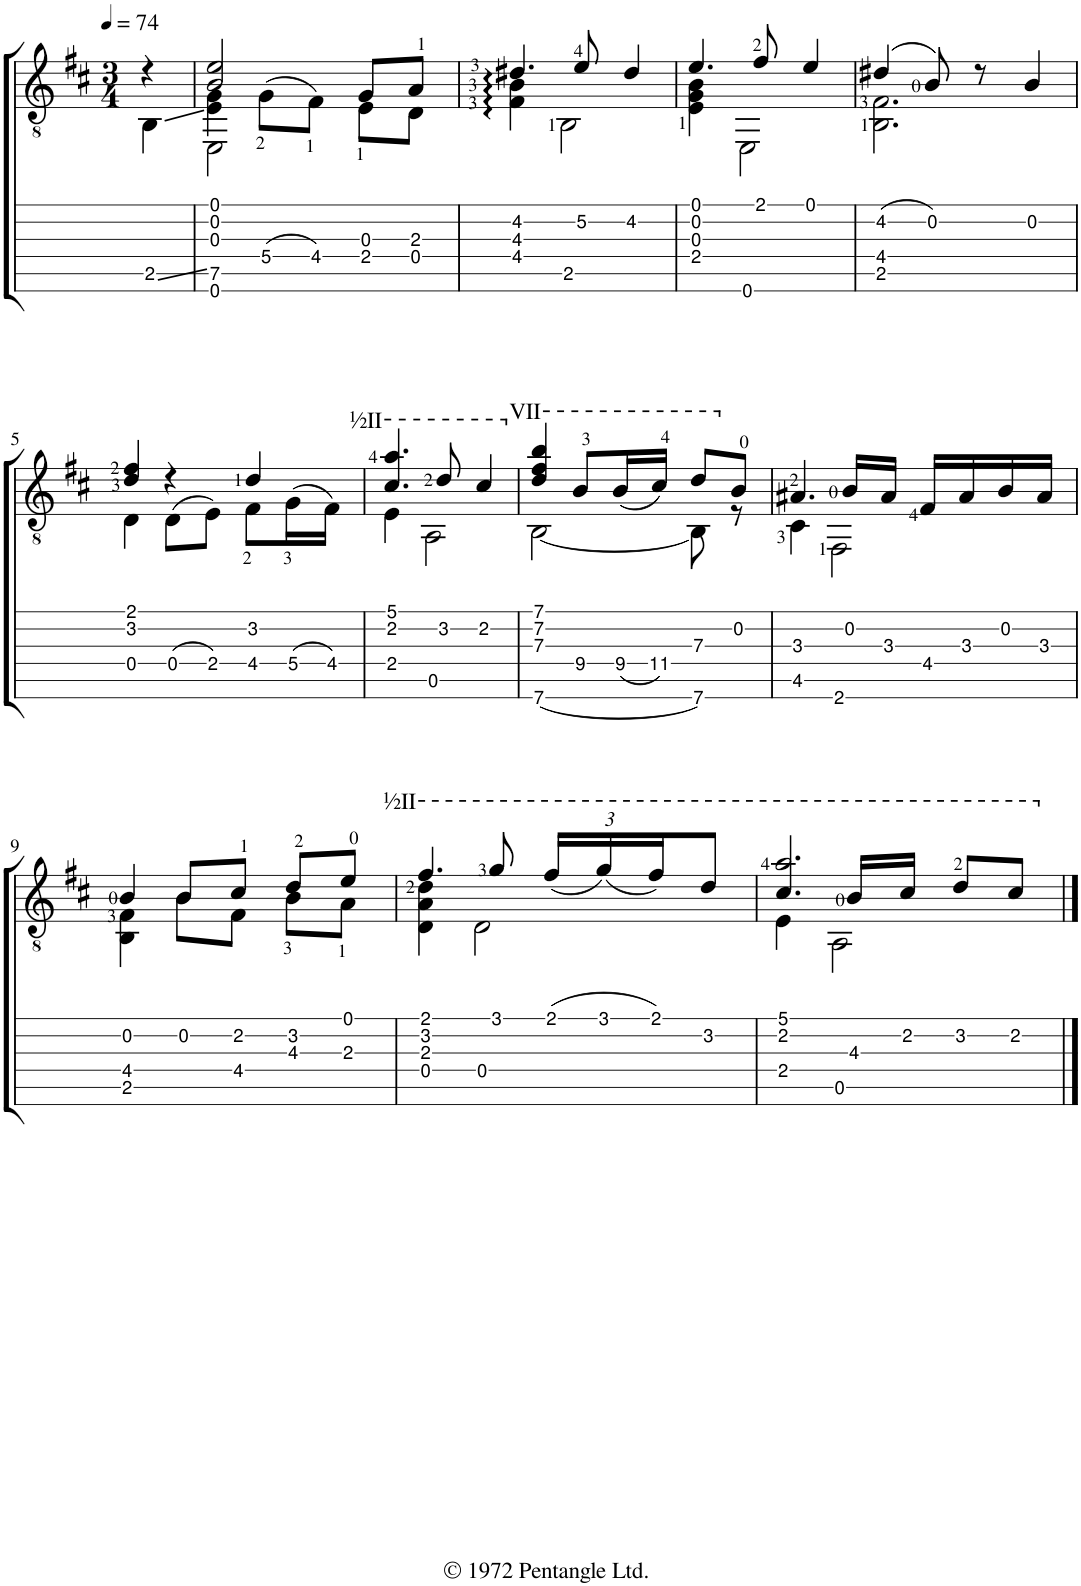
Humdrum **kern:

**kern	**kern
*part1	*part1
*staff2	*staff1
*I"Gtr	*
*stria6	*
*	*clefGv2
*k[f#c#]	*k[f#c#]
*M3/4	*M3/4
*MM74	*MM74
=	=
*^	*^
4r	4BB	4r	4BB\
=1	=1	=1	=1
*	*^	*	*^
2B 2e	2EE	4E 4G	2B/ 2e/	2EE\	4E\ 4G\
.	.	8GL	.	.	(>8G\L
.	.	8F#J	.	.	8F#\J)
8GL	8EL	4ryy	8G/L	8E\L	4ryy
8AJ	8DJ	.	8A/J	8D\J	.
*	*v	*v	*	*	*
*	*	*	*v	*v
=2	=2	=2	=2
4.d#	4F# 4B	4.d#X/	4F#\: 4B\:
.	2BB	.	2BB\
8e	.	8e/	.
4d#	.	4d#/	.
=3	=3	=3	=3
4.e	4E 4G 4B	4.e/	4E\ 4G\ 4B\
.	2EE	.	2EE\
8f#	.	8f#/	.
4e	.	4e/	.
=4	=4	=4	=4
4d#X	2.BB 2.F#	(4d#X/	2.BB\ 2.F#\
8B	.	8B/)	.
8r	.	8r	.
4B	.	4B/	.
!!LO:LB:g=z	!!
=5	=5	=5	=5
4d 4f#	4D	4d/ 4f#/	4D\
4r	8DL	4r	(>8D\L
.	8EJ	.	8E\J)
4d	8F#L	4d/	8F#\L
.	16GL	.	(>16G\L
.	16F#JJ	.	16F#\JJ)
=6	=6	=6	=6
!	!	!LO:TX:a:t=½II	!
4.c# 4.a	4E	4.c#/ 4.a/	4E\
.	2AA	.	2AA\
8d	.	8d/	.
4c#	.	4c#/	.
=7	=7	=7	=7
!	!	!LO:TX:a:t=VII	!
4d 4f# 4b	[2BB	4d/ 4f#/ 4b/	[2BB\
8BL	.	8B/L	.
16BL	.	(<16B/L	.
16c#JJ	.	16c#/JJ)	.
8dL	8BB]	8d/L	8BB\]
8BJ	8r	8B/J	8r
=8	=8	=8	=8
4.A#	4C#	4.A#X/	4C#\
.	2FF#	.	2FF#\
16BLL	.	16B/LL	.
16A#JJ	.	16A#/JJ	.
16F#LL	.	16F#/LL	.
16A#J	.	16A#/	.
16BL	.	16B/	.
16A#JJ	.	16A#/JJ	.
!!LO:LB:g=z	!!
=9	=9	=9	=9
4B	4BB 4F#	4B/	4BB\ 4F#\
8BL	8BL	8B/L	8B\L
8c#J	8F#J	8c#/J	8F#\J
8dL	8BL	8d/L	8B\L
8eJ	8AJ	8e/J	8A\J
=10	=10	=10	=10
!	!	!LO:TX:a:t=½II	!
4.f#	4D 4A 4d	4.f#/	4D\ 4A\ 4d\
.	2D	.	2D\
8g	.	8g/	.
*Xbrackettup	*	*Xbrackettup	*
24f#LL	.	(<24f#/LL	.
24g	.	(<24g/)	.
24f#J	.	24f#/J)	.
8dJ	.	8d/J	.
=11	=11	=11	=11
*	*	*	*^
4.c# 4.a	4E	2.a/	4E\	4.c#/
.	2AA	.	2AA\	.
16BLL	.	.	.	16B/LL
16c#JJ	.	.	.	16c#/JJ
8dL	.	.	.	8d/L
8c#J	.	.	.	8c#/J
*v	*v	*	*	*
*	*v	*v	*v
==	==
*-	*-
